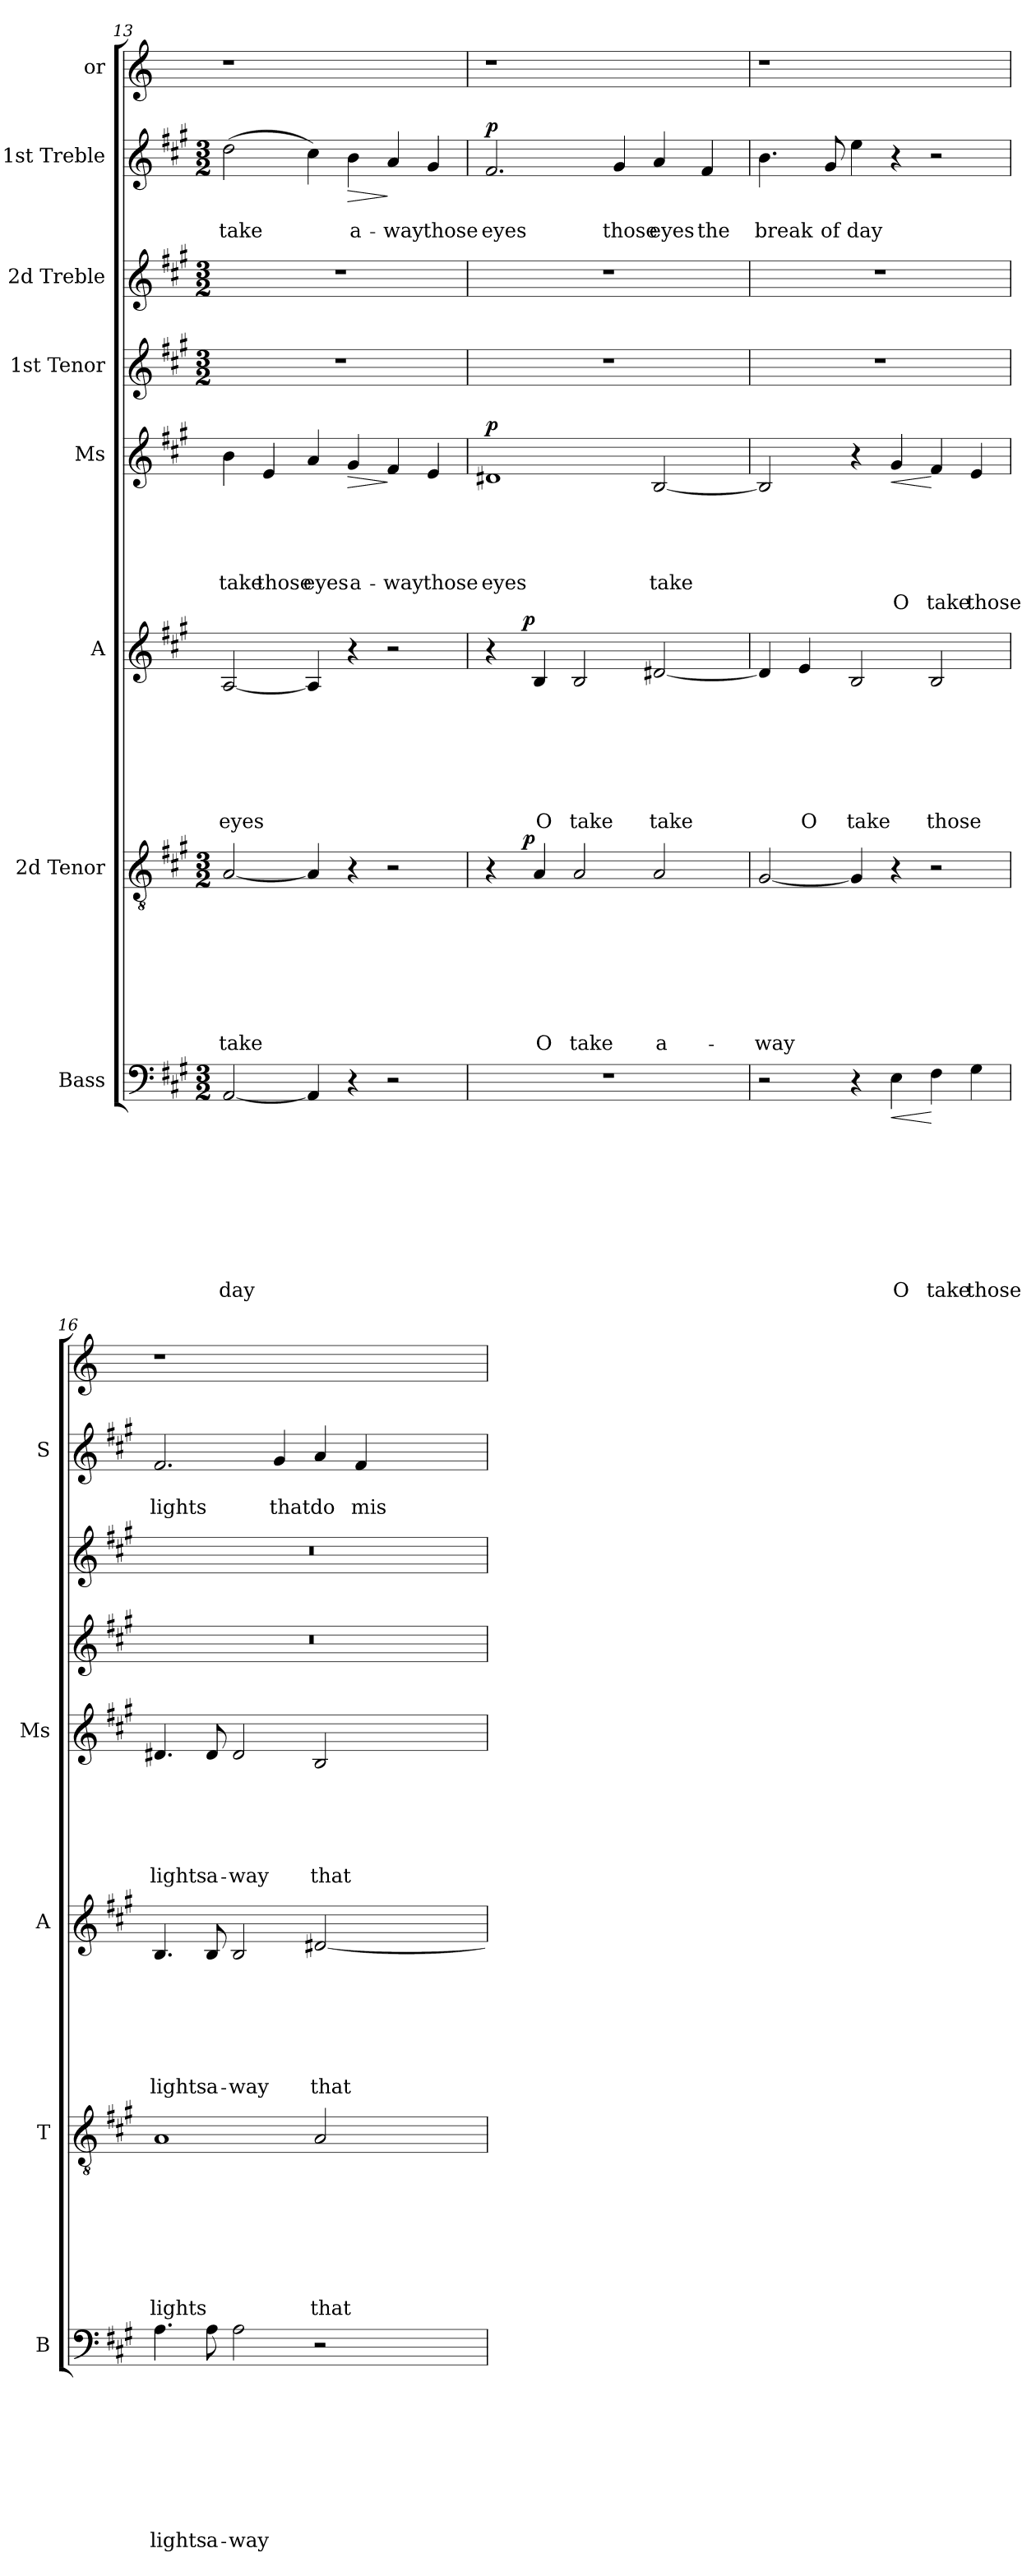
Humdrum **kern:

**kern	**text	**text	**text	**text	**text	**text	**text	**text	**text	**dynam	**kern	**text	**text	**text	**text	**text	**text	**text	**text	**dynam	**kern	**text	**text	**text	**text	**text	**text	**text	**dynam	**kern	**text	**text	**text	**text	**text	**text	**dynam	**kern	**kern	**kern	**text	**text	**dynam	**kern
*part8	*part8	*part8	*part8	*part8	*part8	*part8	*part8	*part8	*part8	*part8	*part7	*part7	*part7	*part7	*part7	*part7	*part7	*part7	*part7	*part7	*part6	*part6	*part6	*part6	*part6	*part6	*part6	*part6	*part6	*part5	*part5	*part5	*part5	*part5	*part5	*part5	*part5	*part4	*part3	*part2	*part2	*part2	*part2	*part1
*staff8	*staff8	*staff8	*staff8	*staff8	*staff8	*staff8	*staff8	*staff8	*staff8	*staff8	*staff7	*staff7	*staff7	*staff7	*staff7	*staff7	*staff7	*staff7	*staff7	*staff7	*staff6	*staff6	*staff6	*staff6	*staff6	*staff6	*staff6	*staff6	*staff6	*staff5	*staff5	*staff5	*staff5	*staff5	*staff5	*staff5	*staff5	*staff4	*staff3	*staff2	*staff2	*staff2	*staff2	*staff1
*I"Bass	*	*	*	*	*	*	*	*	*	*	*I"2d Tenor	*	*	*	*	*	*	*	*	*	*I"A	*	*	*	*	*	*	*	*	*I"Ms	*	*	*	*	*	*	*	*I"1st Tenor	*I"2d Treble	*I"1st Treble	*	*	*	*I"or
*I'B	*	*	*	*	*	*	*	*	*	*	*I'T	*	*	*	*	*	*	*	*	*	*I'A	*	*	*	*	*	*	*	*	*I'Ms	*	*	*	*	*	*	*	*	*	*I'S	*	*	*	*
!!LO:PB:g=z
*clefF4	*	*	*	*	*	*	*	*	*	*	*clefGv2	*	*	*	*	*	*	*	*	*	*clefG2	*	*	*	*	*	*	*	*	*clefG2	*	*	*	*	*	*	*	*clefG2	*clefG2	*clefG2	*	*	*	*clefG2
*k[f#c#g#]	*	*	*	*	*	*	*	*	*	*	*k[f#c#g#]	*	*	*	*	*	*	*	*	*	*k[f#c#g#]	*	*	*	*	*	*	*	*	*k[f#c#g#]	*	*	*	*	*	*	*	*k[f#c#g#]	*k[f#c#g#]	*k[f#c#g#]	*	*	*	*k[]
*A:	*	*	*	*	*	*	*	*	*	*	*A:	*	*	*	*	*	*	*	*	*	*A:	*	*	*	*	*	*	*	*	*A:	*	*	*	*	*	*	*	*A:	*A:	*A:	*	*	*	*C:
*M3/2	*	*	*	*	*	*	*	*	*	*	*M3/2	*	*	*	*	*	*	*	*	*	*	*	*	*	*	*	*	*	*	*	*	*	*	*	*	*	*	*M3/2	*M3/2	*M3/2	*	*	*	*
=13	=13	=13	=13	=13	=13	=13	=13	=13	=13	=13	=13	=13	=13	=13	=13	=13	=13	=13	=13	=13	=13	=13	=13	=13	=13	=13	=13	=13	=13	=13	=13	=13	=13	=13	=13	=13	=13	=13	=13	=13	=13	=13	=13	=13
!	!	!	!	!	!	!	!	!	!LO:LY:b	!	!	!	!	!	!	!	!	!	!LO:LY:b	!	!	!	!	!	!	!	!	!LO:LY:b	!	!	!	!	!	!	!LO:LY:b	!	!	!	!	!	!	!LO:LY:b	!	!
[<2AA/	.	.	.	.	.	.	.	.	day	.	[<2A/	.	.	.	.	.	.	.	take	.	[<2A/	.	.	.	.	.	.	eyes	.	4b\	.	.	.	.	take	.	.	1.r	1.r	(>2dd\	.	take	.	1r
!	!	!	!	!	!	!	!	!	!	!	!	!	!	!	!	!	!	!	!	!	!	!	!	!	!	!	!	!	!	!	!	!	!	!	!LO:LY:b	!	!	!	!	!	!	!	!	!
.	.	.	.	.	.	.	.	.	.	.	.	.	.	.	.	.	.	.	.	.	.	.	.	.	.	.	.	.	.	4e/	.	.	.	.	those	.	.	.	.	.	.	.	.	.
!	!	!	!	!	!	!	!	!	!	!	!	!	!	!	!	!	!	!	!	!	!	!	!	!	!	!	!	!	!	!	!	!	!	!	!LO:LY:b	!	!	!	!	!	!	!	!	!
4AA/]	.	.	.	.	.	.	.	.	.	.	4A/]	.	.	.	.	.	.	.	.	.	4A/]	.	.	.	.	.	.	.	.	4a/	.	.	.	.	eyes	.	.	.	.	4cc#\)	.	.	.	.
!	!	!	!	!	!	!	!	!	!	!	!	!	!	!	!	!	!	!	!	!	!	!	!	!	!	!	!	!	!	!	!	!	!	!	!LO:LY:b	!	!LO:HP:b	!	!	!	!	!LO:LY:b	!LO:HP:b	!
4r	.	.	.	.	.	.	.	.	.	.	4r	.	.	.	.	.	.	.	.	.	4r	.	.	.	.	.	.	.	.	4g#/	.	.	.	.	a-	.	>	.	.	4b\	.	a-	>	.
!	!	!	!	!	!	!	!	!	!	!	!	!	!	!	!	!	!	!	!	!	!	!	!	!	!	!	!	!	!	!	!	!	!	!	!LO:LY:b	!	!	!	!	!	!	!LO:LY:b	!	!
2r	.	.	.	.	.	.	.	.	.	.	2r	.	.	.	.	.	.	.	.	.	2r	.	.	.	.	.	.	.	.	4f#/	.	.	.	.	-way	.	]	.	.	4a/	.	-way	]	2ryy
!	!	!	!	!	!	!	!	!	!	!	!	!	!	!	!	!	!	!	!	!	!	!	!	!	!	!	!	!	!	!	!	!	!	!	!LO:LY:b	!	!	!	!	!	!	!LO:LY:b	!	!
.	.	.	.	.	.	.	.	.	.	.	.	.	.	.	.	.	.	.	.	.	.	.	.	.	.	.	.	.	.	4e/	.	.	.	.	those	.	.	.	.	4g#/	.	those	.	.
=14	=14	=14	=14	=14	=14	=14	=14	=14	=14	=14	=14	=14	=14	=14	=14	=14	=14	=14	=14	=14	=14	=14	=14	=14	=14	=14	=14	=14	=14	=14	=14	=14	=14	=14	=14	=14	=14	=14	=14	=14	=14	=14	=14	=14
!LO:N:vis=1	!	!	!	!	!	!	!	!	!	!	!	!	!	!	!	!	!	!	!	!	!	!	!	!	!	!	!	!	!	!	!	!	!	!	!LO:LY:b	!	!LO:DY:b	!	!	!	!	!LO:LY:b	!LO:DY:b	!
*	*	*	*	*	*	*	*	*	*	*	*^	*	*	*	*	*	*	*	*	*	*^	*	*	*	*	*	*	*	*	*	*	*	*	*	*	*	*	*	*	*	*	*	*	*
1.r	.	.	.	.	.	.	.	.	.	.	4r	8..ryy	.	.	.	.	.	.	.	.	.	4r	8..ryy	.	.	.	.	.	.	.	.	1d#X	.	.	.	.	eyes	.	p	1.r	1.r	2.f#/	.	eyes	p	1r
!	!	!	!	!	!	!	!	!	!	!	!	!	!	!	!	!	!	!	!	!	!LO:DY:b	!	!	!	!	!	!	!	!	!	!LO:DY:b	!	!	!	!	!	!	!	!	!	!	!	!	!	!	!
.	.	.	.	.	.	.	.	.	.	.	.	1ryy	.	.	.	.	.	.	.	.	p	.	1ryy	.	.	.	.	.	.	.	p	.	.	.	.	.	.	.	.	.	.	.	.	.	.	.
!	!	!	!	!	!	!	!	!	!	!	!	!	!	!	!	!	!	!	!	!LO:LY:b	!	!	!	!	!	!	!	!	!	!LO:LY:b	!	!	!	!	!	!	!	!	!	!	!	!	!	!	!	!
.	.	.	.	.	.	.	.	.	.	.	4A/	.	.	.	.	.	.	.	.	O	.	4B/	.	.	.	.	.	.	.	O	.	.	.	.	.	.	.	.	.	.	.	.	.	.	.	.
!	!	!	!	!	!	!	!	!	!	!	!	!	!	!	!	!	!	!	!	!LO:LY:b	!	!	!	!	!	!	!	!	!	!LO:LY:b	!	!	!	!	!	!	!	!	!	!	!	!	!	!	!	!
.	.	.	.	.	.	.	.	.	.	.	2A/	.	.	.	.	.	.	.	.	take	.	2B/	.	.	.	.	.	.	.	take	.	.	.	.	.	.	.	.	.	.	.	.	.	.	.	.
!	!	!	!	!	!	!	!	!	!	!	!	!	!	!	!	!	!	!	!	!	!	!	!	!	!	!	!	!	!	!	!	!	!	!	!	!	!	!	!	!	!	!	!	!LO:LY:b	!	!
.	.	.	.	.	.	.	.	.	.	.	.	.	.	.	.	.	.	.	.	.	.	.	.	.	.	.	.	.	.	.	.	.	.	.	.	.	.	.	.	.	.	4g#/	.	those	.	.
!	!	!	!	!	!	!	!	!	!	!	!	!	!	!	!	!	!	!	!	!LO:LY:b	!	!	!	!	!	!	!	!	!	!LO:LY:b	!	!	!	!	!	!	!LO:LY:b	!	!	!	!	!	!	!LO:LY:b	!	!
.	.	.	.	.	.	.	.	.	.	.	2A/	.	.	.	.	.	.	.	.	a-	.	[<2d#X/	.	.	.	.	.	.	.	take	.	[<2B/	.	.	.	.	take	.	.	.	.	4a/	.	eyes	.	2ryy
.	.	.	.	.	.	.	.	.	.	.	.	4ryy	.	.	.	.	.	.	.	.	.	.	4ryy	.	.	.	.	.	.	.	.	.	.	.	.	.	.	.	.	.	.	.	.	.	.	.
!	!	!	!	!	!	!	!	!	!	!	!	!	!	!	!	!	!	!	!	!	!	!	!	!	!	!	!	!	!	!	!	!	!	!	!	!	!	!	!	!	!	!	!	!LO:LY:b	!	!
.	.	.	.	.	.	.	.	.	.	.	.	.	.	.	.	.	.	.	.	.	.	.	.	.	.	.	.	.	.	.	.	.	.	.	.	.	.	.	.	.	.	4f#/	.	the	.	.
.	.	.	.	.	.	.	.	.	.	.	.	32ryy	.	.	.	.	.	.	.	.	.	.	32ryy	.	.	.	.	.	.	.	.	.	.	.	.	.	.	.	.	.	.	.	.	.	.	.
=15	=15	=15	=15	=15	=15	=15	=15	=15	=15	=15	=15	=15	=15	=15	=15	=15	=15	=15	=15	=15	=15	=15	=15	=15	=15	=15	=15	=15	=15	=15	=15	=15	=15	=15	=15	=15	=15	=15	=15	=15	=15	=15	=15	=15	=15	=15
!	!	!	!	!	!	!	!	!	!	!	!	!	!	!	!	!	!	!	!	!LO:LY:b	!	!	!	!	!	!	!	!	!	!	!	!	!	!	!	!	!	!	!	!	!	!	!	!LO:LY:b	!	!
*	*	*	*	*	*	*	*	*	*	*	*v	*v	*	*	*	*	*	*	*	*	*	*	*	*	*	*	*	*	*	*	*	*	*	*	*	*	*	*	*	*	*	*	*	*	*	*
*	*	*	*	*	*	*	*	*	*	*	*	*	*	*	*	*	*	*	*	*	*v	*v	*	*	*	*	*	*	*	*	*	*	*	*	*	*	*	*	*	*	*	*	*	*	*
2r	.	.	.	.	.	.	.	.	.	.	[<2G#/	.	.	.	.	.	.	.	-way	.	4d#/]	.	.	.	.	.	.	.	.	2B/]	.	.	.	.	.	.	.	1.r	1.r	4.b\	.	break	.	1r
!	!	!	!	!	!	!	!	!	!	!	!	!	!	!	!	!	!	!	!	!	!	!	!	!	!	!	!	!LO:LY:b	!	!	!	!	!	!	!	!	!	!	!	!	!	!	!	!
.	.	.	.	.	.	.	.	.	.	.	.	.	.	.	.	.	.	.	.	.	4e/	.	.	.	.	.	.	O	.	.	.	.	.	.	.	.	.	.	.	.	.	.	.	.
!	!	!	!	!	!	!	!	!	!	!	!	!	!	!	!	!	!	!	!	!	!	!	!	!	!	!	!	!	!	!	!	!	!	!	!	!	!	!	!	!	!	!LO:LY:b	!	!
.	.	.	.	.	.	.	.	.	.	.	.	.	.	.	.	.	.	.	.	.	.	.	.	.	.	.	.	.	.	.	.	.	.	.	.	.	.	.	.	8g#/	.	of	.	.
!	!	!	!	!	!	!	!	!	!	!	!	!	!	!	!	!	!	!	!	!	!	!	!	!	!	!	!	!LO:LY:b	!	!	!	!	!	!	!	!	!	!	!	!	!	!LO:LY:b	!	!
4r	.	.	.	.	.	.	.	.	.	.	4G#/]	.	.	.	.	.	.	.	.	.	2B/	.	.	.	.	.	.	take	.	4r	.	.	.	.	.	.	.	.	.	4ee\	.	day	.	.
!	!	!	!	!	!	!	!	!	!LO:LY:b	!LO:HP:b	!	!	!	!	!	!	!	!	!	!	!	!	!	!	!	!	!	!	!	!	!	!	!	!	!	!LO:LY:b	!LO:HP:b	!	!	!	!	!	!	!
4E\	.	.	.	.	.	.	.	.	O	<	4r	.	.	.	.	.	.	.	.	.	.	.	.	.	.	.	.	.	.	4g#/	.	.	.	.	.	O	<	.	.	4r	.	.	.	.
!	!	!	!	!	!	!	!	!	!LO:LY:b	!	!	!	!	!	!	!	!	!	!	!	!	!	!	!	!	!	!	!LO:LY:b	!	!	!	!	!	!	!	!LO:LY:b	!	!	!	!	!	!	!	!
4F#\	.	.	.	.	.	.	.	.	take	[	2r	.	.	.	.	.	.	.	.	.	2B/	.	.	.	.	.	.	those	.	4f#/	.	.	.	.	.	take	[	.	.	2r	.	.	.	2ryy
!	!	!	!	!	!	!	!	!	!LO:LY:b	!	!	!	!	!	!	!	!	!	!	!	!	!	!	!	!	!	!	!	!	!	!	!	!	!	!	!LO:LY:b	!	!	!	!	!	!	!	!
4G#\	.	.	.	.	.	.	.	.	those	.	.	.	.	.	.	.	.	.	.	.	.	.	.	.	.	.	.	.	.	4e/	.	.	.	.	.	those	.	.	.	.	.	.	.	.
=16	=16	=16	=16	=16	=16	=16	=16	=16	=16	=16	=16	=16	=16	=16	=16	=16	=16	=16	=16	=16	=16	=16	=16	=16	=16	=16	=16	=16	=16	=16	=16	=16	=16	=16	=16	=16	=16	=16	=16	=16	=16	=16	=16	=16
!	!	!	!	!	!	!	!	!	!LO:LY:b	!	!	!	!	!	!	!	!	!	!LO:LY:b	!	!	!	!	!	!	!	!	!LO:LY:b	!	!	!	!	!	!	!	!LO:LY:b	!	!	!	!	!	!LO:LY:b	!	!
4.A\	.	.	.	.	.	.	.	.	lights	.	1A	.	.	.	.	.	.	.	lights	.	4.B/	.	.	.	.	.	.	lights	.	4.d#X/	.	.	.	.	.	lights	.	1.r	1.r	2.f#/	.	lights	.	1r
!	!	!	!	!	!	!	!	!	!LO:LY:b	!	!	!	!	!	!	!	!	!	!	!	!	!	!	!	!	!	!	!LO:LY:b	!	!	!	!	!	!	!	!LO:LY:b	!	!	!	!	!	!	!	!
8A\	.	.	.	.	.	.	.	.	a-	.	.	.	.	.	.	.	.	.	.	.	8B/	.	.	.	.	.	.	a-	.	8d#/	.	.	.	.	.	a-	.	.	.	.	.	.	.	.
!	!	!	!	!	!	!	!	!	!LO:LY:b	!	!	!	!	!	!	!	!	!	!	!	!	!	!	!	!	!	!	!LO:LY:b	!	!	!	!	!	!	!	!LO:LY:b	!	!	!	!	!	!	!	!
2A\	.	.	.	.	.	.	.	.	-way	.	.	.	.	.	.	.	.	.	.	.	2B/	.	.	.	.	.	.	-way	.	2d#/	.	.	.	.	.	-way	.	.	.	.	.	.	.	.
!	!	!	!	!	!	!	!	!	!	!	!	!	!	!	!	!	!	!	!	!	!	!	!	!	!	!	!	!	!	!	!	!	!	!	!	!	!	!	!	!	!	!LO:LY:b	!	!
.	.	.	.	.	.	.	.	.	.	.	.	.	.	.	.	.	.	.	.	.	.	.	.	.	.	.	.	.	.	.	.	.	.	.	.	.	.	.	.	4g#/	.	that	.	.
!	!	!	!	!	!	!	!	!	!	!	!	!	!	!	!	!	!	!	!LO:LY:b	!	!	!	!	!	!	!	!	!LO:LY:b	!	!	!	!	!	!	!	!LO:LY:b	!	!	!	!	!	!LO:LY:b	!	!
2r	.	.	.	.	.	.	.	.	.	.	2A/	.	.	.	.	.	.	.	that	.	[<2d#X/	.	.	.	.	.	.	that	.	2B/	.	.	.	.	.	that	.	.	.	4a/	.	do	.	2ryy
!	!	!	!	!	!	!	!	!	!	!	!	!	!	!	!	!	!	!	!	!	!	!	!	!	!	!	!	!	!	!	!	!	!	!	!	!	!	!	!	!	!	!LO:LY:b	!	!
.	.	.	.	.	.	.	.	.	.	.	.	.	.	.	.	.	.	.	.	.	.	.	.	.	.	.	.	.	.	.	.	.	.	.	.	.	.	.	.	4f#/	.	mis-	.	.
=	=	=	=	=	=	=	=	=	=	=	=	=	=	=	=	=	=	=	=	=	=	=	=	=	=	=	=	=	=	=	=	=	=	=	=	=	=	=	=	=	=	=	=	=
*-	*-	*-	*-	*-	*-	*-	*-	*-	*-	*-	*-	*-	*-	*-	*-	*-	*-	*-	*-	*-	*-	*-	*-	*-	*-	*-	*-	*-	*-	*-	*-	*-	*-	*-	*-	*-	*-	*-	*-	*-	*-	*-	*-	*-
